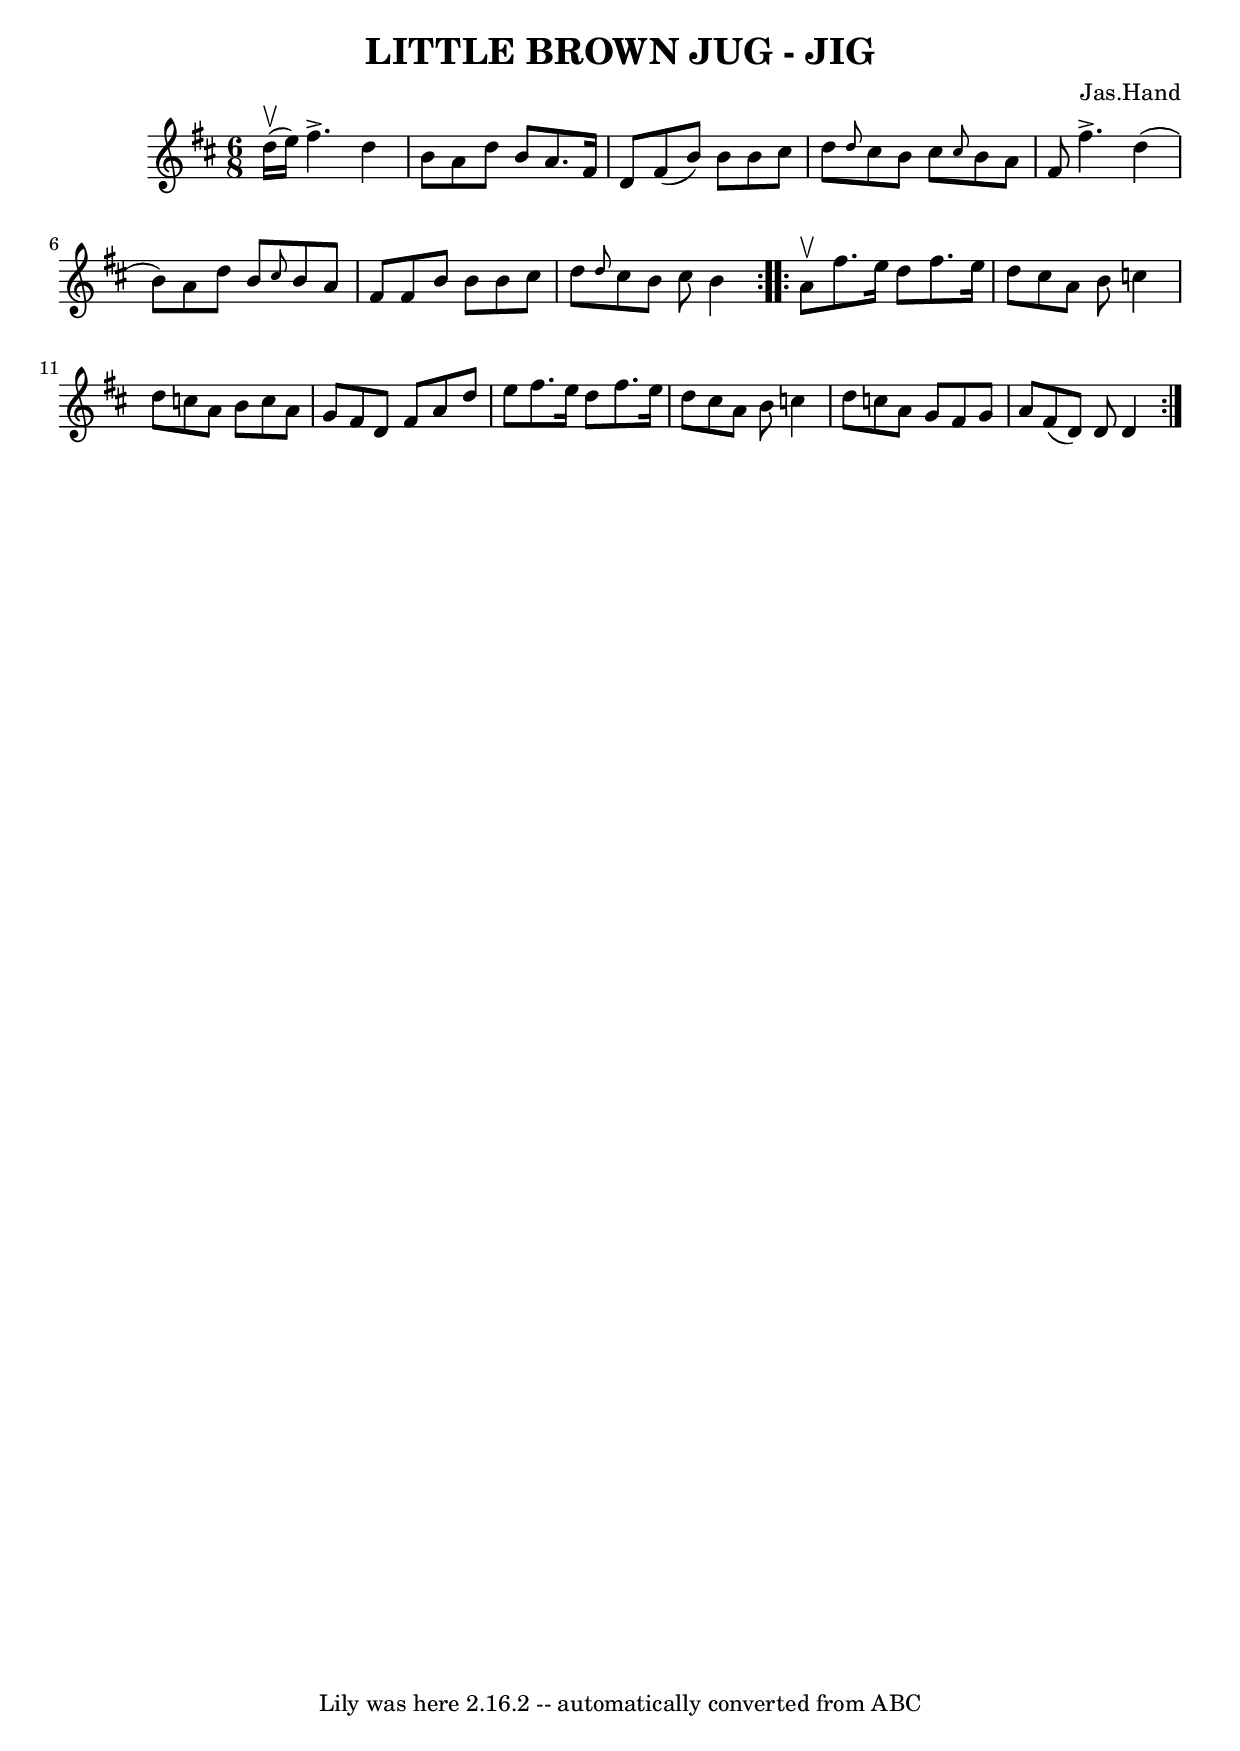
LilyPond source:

\version "2.16.2"
\include "Mammoth.ily"
\header {
  %% book = "Ryan's Mammoth Collection of Fiddle Tunes"
  composer = "Jas.Hand"
  crossRefNumber = "1"
  footnotes = ""
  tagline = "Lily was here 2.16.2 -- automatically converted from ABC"
  title = "LITTLE BROWN JUG - JIG"

}
voicedefault =  {



  \repeat volta 2 {

    \time 6/8 
    \key d \major d''16 (^\upbow e''16)       |
    fis''4. 
    ^\accent d''4 b'8    |
    a'8 d''8 b'8 a'8. fis'16    
    d'8    |
    fis'8 (b'8) b'8 b'8 cis''8 d''8    |
    
    \grace { d''8  
	   } cis''8 b'8 cis''8  \grace { cis''8  
				       } b'8    
    a'8 fis'8        |
    fis''4.^\accent d''4 (b'8)   |
    
    a'8 d''8 b'8  \grace { cis''8  
			 } b'8 a'8 fis'8    |
    
    fis'8 b'8 b'8 b'8 cis''8 d''8    |
    \grace { d''8  
	   }   
    cis''8 b'8 cis''8 b'4    
  }     
  \repeat volta 2 {
    a'8^\upbow       
    |
    fis''8. e''16 d''8 fis''8. e''16 d''8    |
    
    cis''8 a'8 b'8 c''4 d''8    |
    c''8 a'8 b'8 c''8   
    a'8 g'8    |
    fis'8 d'8 fis'8 a'8 d''8 e''8        
    |
    fis''8. e''16 d''8 fis''8. e''16 d''8    |
    
    cis''8 a'8 b'8 c''4 d''8    |
    c''8 a'8 g'8 fis'8  
    g'8 a'8    |
    fis'8 (d'8) d'8 d'4    
  }   

}

\score{
  <<

    \context Staff="default"
    {
      \voicedefault 
      
    }

  >>
  \layout {
    
  }
  \midi {
  }

}
